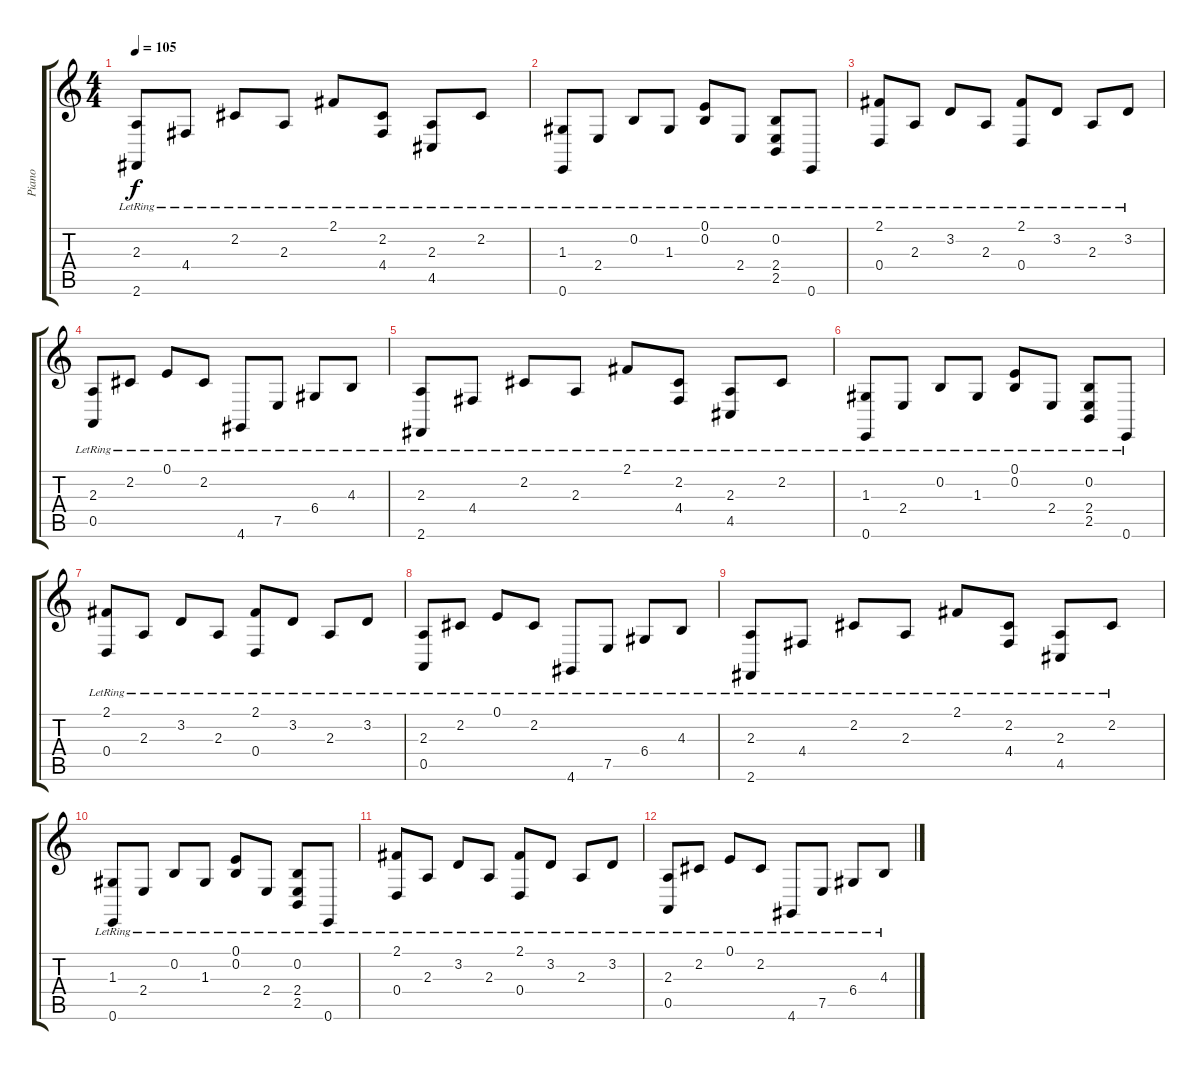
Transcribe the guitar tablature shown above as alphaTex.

\track ("Piano" "Piano") {instrument brightacousticpiano}
\staff {score tabs}
\tuning (E4 B3 G3 D3 A2 E2) {hide}
\ts (4 4)
\tempo 105
\clef g2
\ks c
(2.3{lr} 2.6{lr}).8{dy f} 4.4{lr}.8 2.2{lr}.8 2.3{lr}.8 2.1{lr}.8 (2.2{lr} 4.4{lr}).8 (2.3{lr} 4.5{lr}).8 2.2{lr}.8 |
(1.3{lr} 0.6{lr}).8 2.4{lr}.8 0.2{lr}.8 1.3{lr}.8 (0.1{lr} 0.2{lr}).8 2.4{lr}.8 (0.2{lr} 2.4{lr} 2.5{lr}).8 0.6{lr}.8 |
(2.1{lr} 0.4{lr}).8 2.3{lr}.8 3.2{lr}.8 2.3{lr}.8 (2.1{lr} 0.4{lr}).8 3.2{lr}.8 2.3{lr}.8 3.2{lr}.8 |
(2.3{lr} 0.5{lr}).8 2.2{lr}.8 0.1{lr}.8 2.2{lr}.8 4.6{lr}.8 7.5{lr}.8 6.4{lr}.8 4.3{lr}.8 |
(2.3{lr} 2.6{lr}).8 4.4{lr}.8 2.2{lr}.8 2.3{lr}.8 2.1{lr}.8 (2.2{lr} 4.4{lr}).8 (2.3{lr} 4.5{lr}).8 2.2{lr}.8 |
(1.3{lr} 0.6{lr}).8 2.4{lr}.8 0.2{lr}.8 1.3{lr}.8 (0.1{lr} 0.2{lr}).8 2.4{lr}.8 (0.2{lr} 2.4{lr} 2.5{lr}).8 0.6{lr}.8 |
(2.1{lr} 0.4{lr}).8 2.3{lr}.8 3.2{lr}.8 2.3{lr}.8 (2.1{lr} 0.4{lr}).8 3.2{lr}.8 2.3{lr}.8 3.2{lr}.8 |
(2.3{lr} 0.5{lr}).8 2.2{lr}.8 0.1{lr}.8 2.2{lr}.8 4.6{lr}.8 7.5{lr}.8 6.4{lr}.8 4.3{lr}.8 |
(2.3{lr} 2.6{lr}).8{volume 7} 4.4{lr}.8 2.2{lr}.8 2.3{lr}.8 2.1{lr}.8 (2.2{lr} 4.4{lr}).8 (2.3{lr} 4.5{lr}).8 2.2{lr}.8 |
(1.3{lr} 0.6{lr}).8 2.4{lr}.8 0.2{lr}.8 1.3{lr}.8 (0.1{lr} 0.2{lr}).8 2.4{lr}.8 (0.2{lr} 2.4{lr} 2.5{lr}).8 0.6{lr}.8 |
(2.1{lr} 0.4{lr}).8{volume 5} 2.3{lr}.8 3.2{lr}.8 2.3{lr}.8 (2.1{lr} 0.4{lr}).8 3.2{lr}.8 2.3{lr}.8 3.2{lr}.8 |
(2.3{lr} 0.5{lr}).8 2.2{lr}.8 0.1{lr}.8 2.2{lr}.8 4.6{lr}.8 7.5{lr}.8 6.4{lr}.8 4.3{lr}.8
